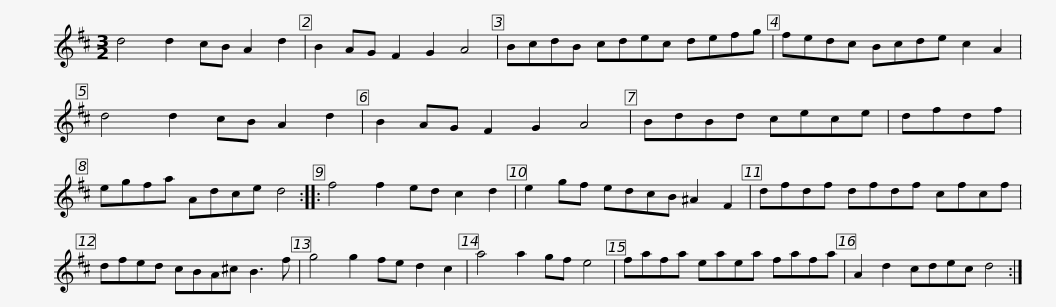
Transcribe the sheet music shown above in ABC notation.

X:1
L:1/8
M:3/2
I:linebreak $
K:D
V:1 treble
V:1
 d4 d2 cB A2 d2 | B2 AG F2 G2 A4 | BcdB cdec defg | fedc Bcde c2 A2 | d4 d2 cB A2 d2 |$ %5
 B2 AG F2 G2 A4 | BdBd cece | dfdf | egfa Adce d4 :: f4 f2 ed c2 d2 |$ %10
 e2 gf edcB ^A2 F2 | dfdf dfdf cfcf | dfed cBA^c B3 f | g4 g2 fe d2 c2 |$ a4 a2 gf e4 | %15
 fafa eaea fafa | A2 d2 cdec d4 :| %17
